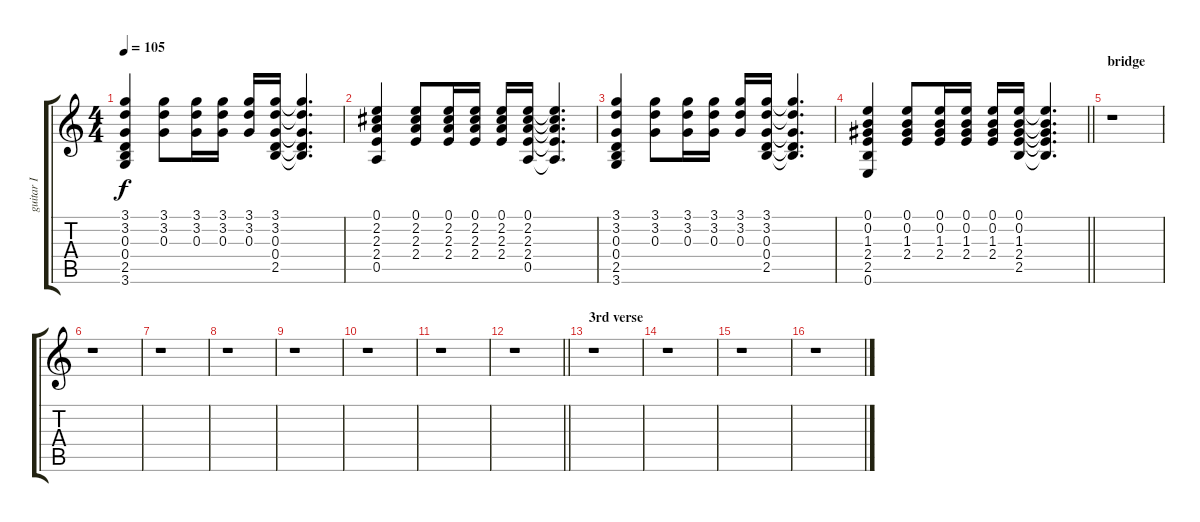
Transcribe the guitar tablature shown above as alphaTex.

\track ("guitar I" "guitar I") {instrument acousticguitarsteel}
\staff {score tabs}
\tuning (E4 B3 G3 D3 A2 E2) {hide}
\ts (4 4)
\tempo 105
\clef g2
\ks c
(3.1 3.2 0.3 0.4 2.5 3.6).4{dy f} (3.1 3.2 0.3).8 (3.1 3.2 0.3).16 (3.1 3.2 0.3).16 (3.1 3.2 0.3).16 (3.1 3.2 0.3 0.4 2.5).16 (3.1{t} 3.2{t} 0.3{t} 0.4{t} 2.5{t}).4{d} |
(0.1 2.2 2.3 2.4 0.5).4 (0.1 2.2 2.3 2.4).8 (0.1 2.2 2.3 2.4).16 (0.1 2.2 2.3 2.4).16 (0.1 2.2 2.3 2.4).16 (0.1 2.2 2.3 2.4 0.5).16 (0.1{t} 2.2{t} 2.3{t} 2.4{t} 0.5{t}).4{d} |
(3.1 3.2 0.3 0.4 2.5 3.6).4 (3.1 3.2 0.3).8 (3.1 3.2 0.3).16 (3.1 3.2 0.3).16 (3.1 3.2 0.3).16 (3.1 3.2 0.3 0.4 2.5).16 (3.1{t} 3.2{t} 0.3{t} 0.4{t} 2.5{t}).4{d} |
\barLineRight lightlight
(0.1 0.2 1.3 2.4 2.5 0.6).4 (0.1 0.2 1.3 2.4).8 (0.1 0.2 1.3 2.4).16 (0.1 0.2 1.3 2.4).16 (0.1 0.2 1.3 2.4).16 (0.1 0.2 1.3 2.4 2.5).16 (0.1{t} 0.2{t} 1.3{t} 2.4{t} 2.5{t}).4{d} |
\section ("" "bridge")
r.1 |
r.1 |
r.1 |
r.1 |
r.1 |
r.1 |
r.1 |
\barLineRight lightlight
r.1 |
\section ("" "3rd verse")
r.1 |
r.1 |
r.1 |
r.1
